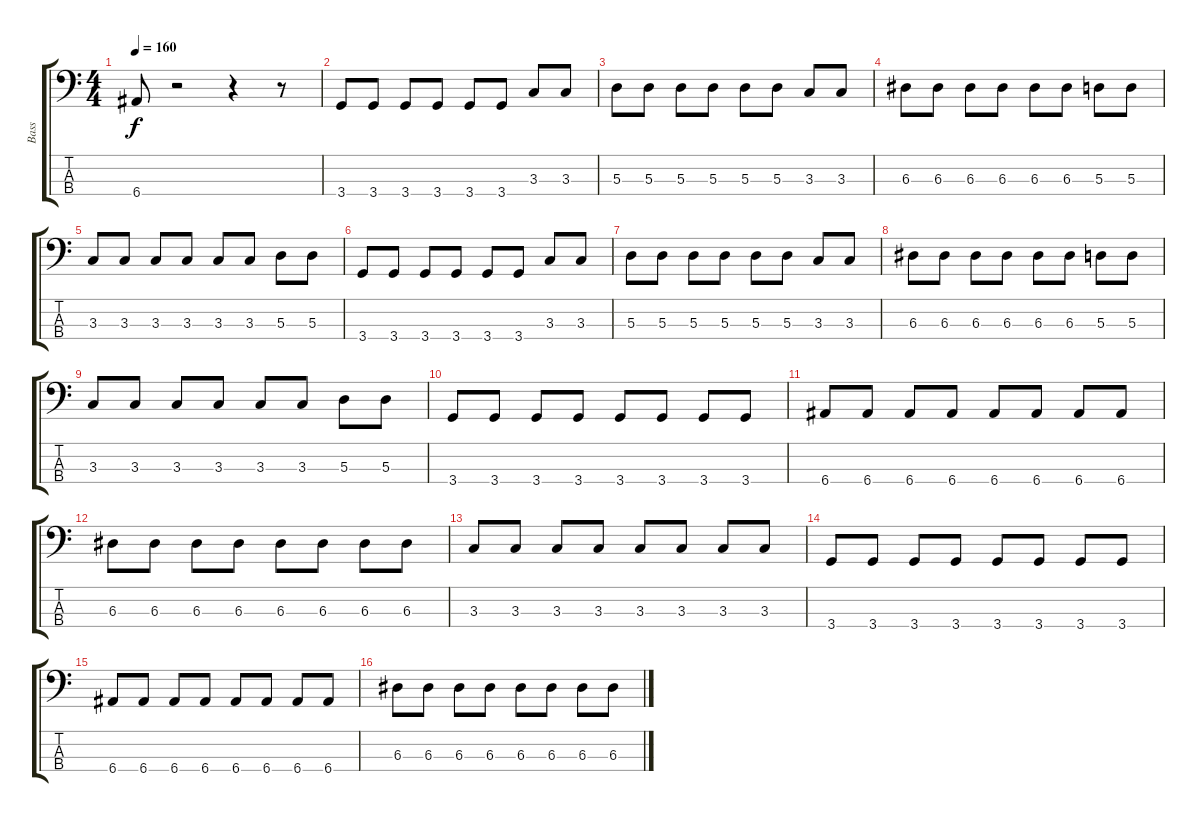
\track ("Bass" "Bass") {instrument electricbasspick}
\staff {score tabs}
\tuning (G2 D2 A1 E1) {hide}
\ts (4 4)
\tempo 160
\clef f4
\ks c
6.4.8{dy f} r.2 r.4 r.8 |
3.4.8 3.4.8 3.4.8 3.4.8 3.4.8 3.4.8 3.3.8 3.3.8 |
5.3.8 5.3.8 5.3.8 5.3.8 5.3.8 5.3.8 3.3.8 3.3.8 |
6.3.8 6.3.8 6.3.8 6.3.8 6.3.8 6.3.8 5.3.8 5.3.8 |
3.3.8 3.3.8 3.3.8 3.3.8 3.3.8 3.3.8 5.3.8 5.3.8 |
3.4.8 3.4.8 3.4.8 3.4.8 3.4.8 3.4.8 3.3.8 3.3.8 |
5.3.8 5.3.8 5.3.8 5.3.8 5.3.8 5.3.8 3.3.8 3.3.8 |
6.3.8 6.3.8 6.3.8 6.3.8 6.3.8 6.3.8 5.3.8 5.3.8 |
3.3.8 3.3.8 3.3.8 3.3.8 3.3.8 3.3.8 5.3.8 5.3.8 |
3.4.8 3.4.8 3.4.8 3.4.8 3.4.8 3.4.8 3.4.8 3.4.8 |
6.4.8 6.4.8 6.4.8 6.4.8 6.4.8 6.4.8 6.4.8 6.4.8 |
6.3.8 6.3.8 6.3.8 6.3.8 6.3.8 6.3.8 6.3.8 6.3.8 |
3.3.8 3.3.8 3.3.8 3.3.8 3.3.8 3.3.8 3.3.8 3.3.8 |
3.4.8 3.4.8 3.4.8 3.4.8 3.4.8 3.4.8 3.4.8 3.4.8 |
6.4.8 6.4.8 6.4.8 6.4.8 6.4.8 6.4.8 6.4.8 6.4.8 |
6.3.8 6.3.8 6.3.8 6.3.8 6.3.8 6.3.8 6.3.8 6.3.8
